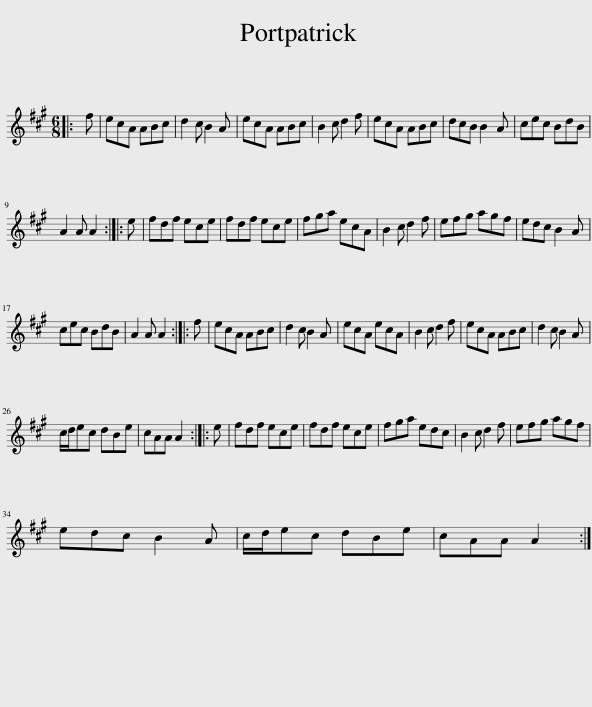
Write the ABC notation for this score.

X:1
L:1/8
M:6/8
I:linebreak $
K:A
V:1 treble
V:1
|: f | ecA ABc | d2 c B2 A | ecA ABc | B2 c d2 f | %5
 ecA ABc | dcB B2 A | cec BdB |$ A2 A A2 :: e | %10
 fdf ece | fdf ece | fga ecA | B2 c d2 f | efg agf | %15
 edc B2 A |$ cec BdB | A2 A A2 :: f | ecA ABc | %20
 d2 c B2 A | ecA ecA | B2 c d2 f | ecA ABc | d2 c B2 A |$ %25
 c/d/ec dBe | cAA A2 :: e | fdf ece | fdf ece | %30
 fga edc | B2 c d2 f | efg agf |$ edc B2 A | c/d/ec dBe | %35
 cAA A2 :| %36
